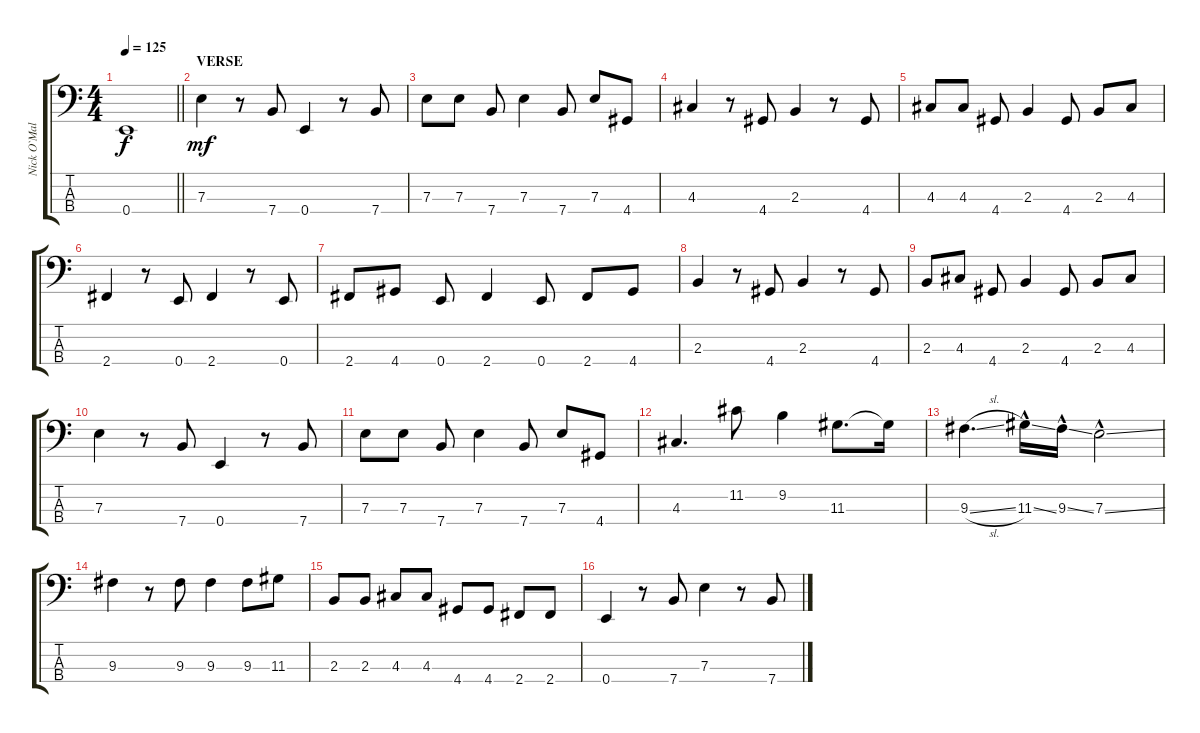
\track ("Nick O`Malley" "Nick O`Mal") {instrument electricbasspick}
\staff {score tabs}
\tuning (G2 D2 A1 E1) {hide}
\ts (4 4)
\tempo 125
\clef f4
\barLineRight lightlight
\ks c
0.4{t}.1{dy f} |
\section ("" "VERSE")
7.3.4{dy mf} r.8 7.4.8 0.4.4 r.8 7.4.8 |
7.3.8 7.3.8 7.4.8 7.3.4 7.4.8 7.3.8 4.4.8 |
4.3.4 r.8 4.4.8 2.3.4 r.8 4.4.8 |
4.3.8 4.3.8 4.4.8 2.3.4 4.4.8 2.3.8 4.3.8 |
2.4.4 r.8 0.4.8 2.4.4 r.8 0.4.8 |
2.4.8 4.4.8 0.4.8 2.4.4 0.4.8 2.4.8 4.4.8 |
2.3.4 r.8 4.4.8 2.3.4 r.8 4.4.8 |
2.3.8 4.3.8 4.4.8 2.3.4 4.4.8 2.3.8 4.3.8 |
7.3.4 r.8 7.4.8 0.4.4 r.8 7.4.8 |
7.3.8 7.3.8 7.4.8 7.3.4 7.4.8 7.3.8 4.4.8 |
4.3.4{d} 11.2.8 9.2.4 11.3.8{d} 11.3{t}.16 |
9.3{sl}.4{d} 11.3{ss hac}.16 9.3{ss hac}.16 7.3{ss hac}.2 |
9.3.4 r.8 9.3.8 9.3.4 9.3.8 11.3.8 |
2.3.8 2.3.8 4.3.8 4.3.8 4.4.8 4.4.8 2.4.8 2.4.8 |
0.4.4 r.8 7.4.8 7.3.4 r.8 7.4.8
